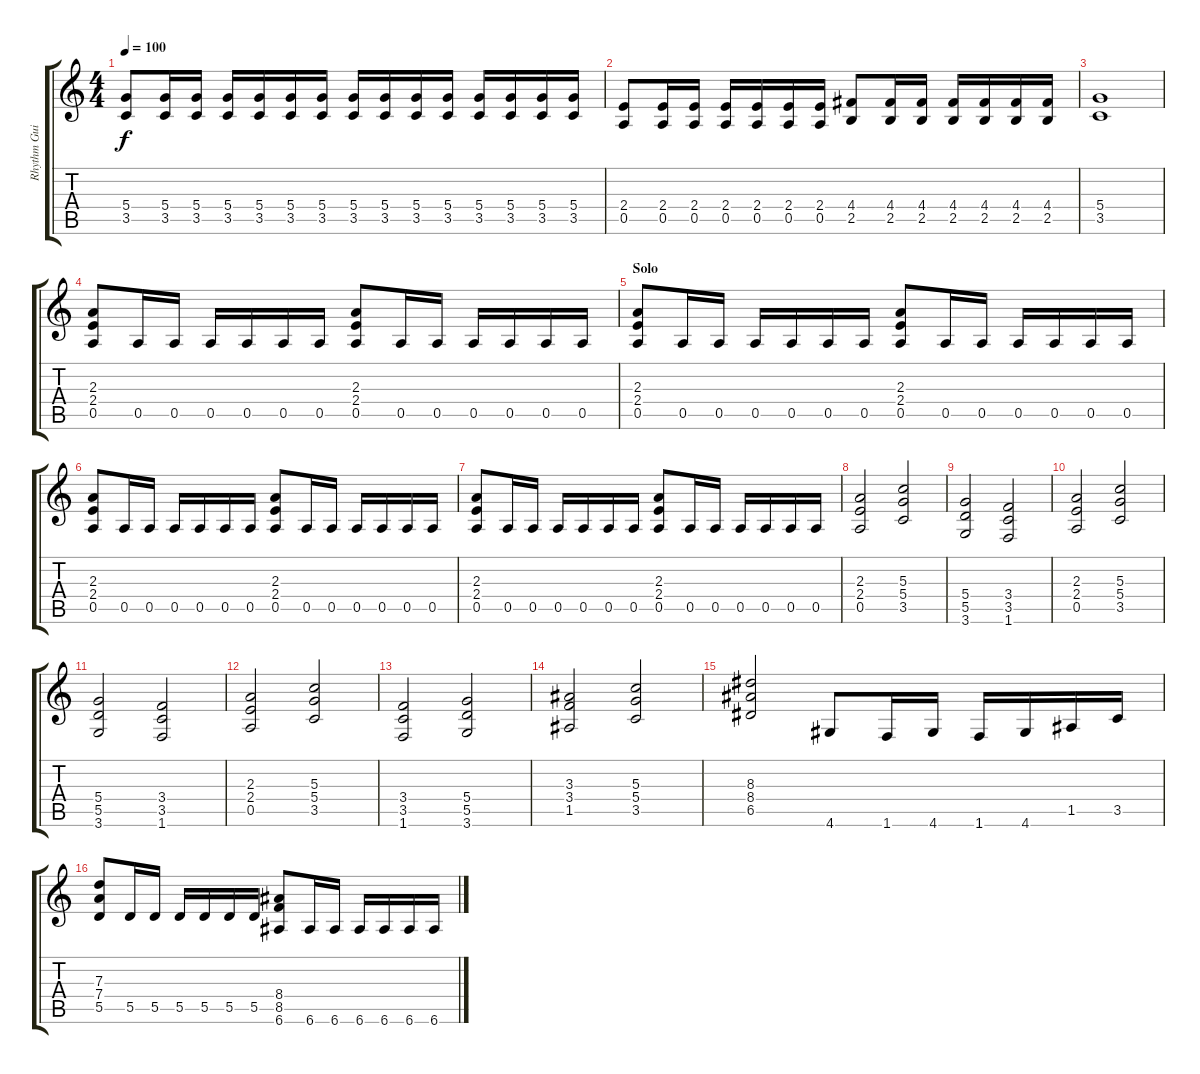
\track ("Rhythm Guitar" "Rhythm Gui") {instrument distortionguitar}
\staff {score tabs}
\tuning (E4 B3 G3 D3 A2 E2) {hide}
\ts (4 4)
\tempo 100
\clef g2
\ks c
(5.4 3.5).8{dy f} (5.4 3.5).16 (5.4 3.5).16 (5.4 3.5).16 (5.4 3.5).16 (5.4 3.5).16 (5.4 3.5).16 (5.4 3.5).16 (5.4 3.5).16 (5.4 3.5).16 (5.4 3.5).16 (5.4 3.5).16 (5.4 3.5).16 (5.4 3.5).16 (5.4 3.5).16 |
(2.4 0.5).8 (2.4 0.5).16 (2.4 0.5).16 (2.4 0.5).16 (2.4 0.5).16 (2.4 0.5).16 (2.4 0.5).16 (4.4 2.5).8 (4.4 2.5).16 (4.4 2.5).16 (4.4 2.5).16 (4.4 2.5).16 (4.4 2.5).16 (4.4 2.5).16 |
(5.4 3.5).1 |
(2.3 2.4 0.5).8 0.5.16 0.5.16 0.5.16 0.5.16 0.5.16 0.5.16 (2.3 2.4 0.5).8 0.5.16 0.5.16 0.5.16 0.5.16 0.5.16 0.5.16 |
\section ("" "Solo")
(2.3 2.4 0.5).8 0.5.16 0.5.16 0.5.16 0.5.16 0.5.16 0.5.16 (2.3 2.4 0.5).8 0.5.16 0.5.16 0.5.16 0.5.16 0.5.16 0.5.16 |
(2.3 2.4 0.5).8 0.5.16 0.5.16 0.5.16 0.5.16 0.5.16 0.5.16 (2.3 2.4 0.5).8 0.5.16 0.5.16 0.5.16 0.5.16 0.5.16 0.5.16 |
(2.3 2.4 0.5).8 0.5.16 0.5.16 0.5.16 0.5.16 0.5.16 0.5.16 (2.3 2.4 0.5).8 0.5.16 0.5.16 0.5.16 0.5.16 0.5.16 0.5.16 |
(2.3 2.4 0.5).2 (5.3 5.4 3.5).2 |
(5.4 5.5 3.6).2 (3.4 3.5 1.6).2 |
(2.3 2.4 0.5).2 (5.3 5.4 3.5).2 |
(5.4 5.5 3.6).2 (3.4 3.5 1.6).2 |
(2.3 2.4 0.5).2 (5.3 5.4 3.5).2 |
(3.4 3.5 1.6).2 (5.4 5.5 3.6).2 |
(3.3 3.4 1.5).2 (5.3 5.4 3.5).2 |
(8.3 8.4 6.5).2 4.6.8 1.6.16 4.6.16 1.6.16 4.6.16 1.5.16 3.5.16 |
(7.3 7.4 5.5).8 5.5.16 5.5.16 5.5.16 5.5.16 5.5.16 5.5.16 (8.4 8.5 6.6).8 6.6.16 6.6.16 6.6.16 6.6.16 6.6.16 6.6.16
